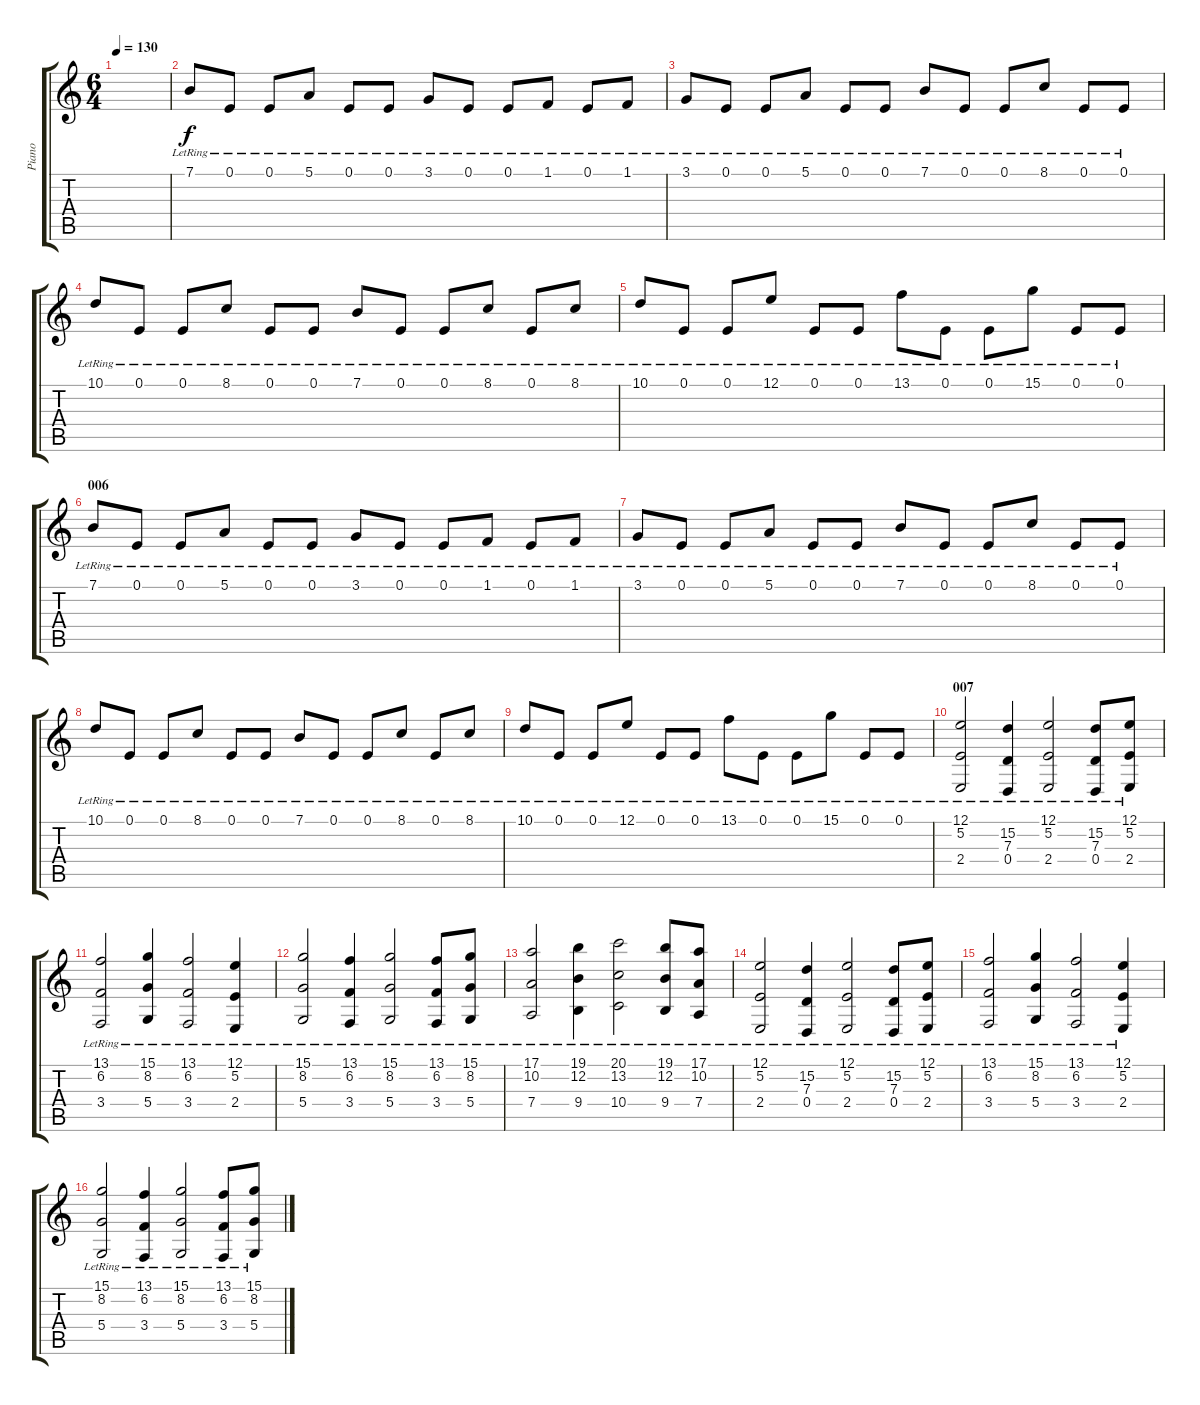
\track ("Piano" "Piano") {instrument acousticgrandpiano}
\staff {score tabs}
\tuning (E4 B3 G3 D3 A2 E2) {hide}
\ts (6 4)
\tempo 130
\clef g2
\ks c
|
7.1{lr}.8 0.1{lr}.8 0.1{lr}.8 5.1{lr}.8 0.1{lr}.8 0.1{lr}.8 3.1{lr}.8 0.1{lr}.8 0.1{lr}.8 1.1{lr}.8 0.1{lr}.8 1.1{lr}.8 |
3.1{lr}.8 0.1{lr}.8 0.1{lr}.8 5.1{lr}.8 0.1{lr}.8 0.1{lr}.8 7.1{lr}.8 0.1{lr}.8 0.1{lr}.8 8.1{lr}.8 0.1{lr}.8 0.1{lr}.8 |
10.1{lr}.8 0.1{lr}.8 0.1{lr}.8 8.1{lr}.8 0.1{lr}.8 0.1{lr}.8 7.1{lr}.8 0.1{lr}.8 0.1{lr}.8 8.1{lr}.8 0.1{lr}.8 8.1{lr}.8 |
10.1{lr}.8 0.1{lr}.8 0.1{lr}.8 12.1{lr}.8 0.1{lr}.8 0.1{lr}.8 13.1{lr}.8 0.1{lr}.8 0.1{lr}.8 15.1{lr}.8 0.1{lr}.8 0.1{lr}.8 |
\section ("" "006")
7.1{lr}.8 0.1{lr}.8 0.1{lr}.8 5.1{lr}.8 0.1{lr}.8 0.1{lr}.8 3.1{lr}.8 0.1{lr}.8 0.1{lr}.8 1.1{lr}.8 0.1{lr}.8 1.1{lr}.8 |
3.1{lr}.8 0.1{lr}.8 0.1{lr}.8 5.1{lr}.8 0.1{lr}.8 0.1{lr}.8 7.1{lr}.8 0.1{lr}.8 0.1{lr}.8 8.1{lr}.8 0.1{lr}.8 0.1{lr}.8 |
10.1{lr}.8 0.1{lr}.8 0.1{lr}.8 8.1{lr}.8 0.1{lr}.8 0.1{lr}.8 7.1{lr}.8 0.1{lr}.8 0.1{lr}.8 8.1{lr}.8 0.1{lr}.8 8.1{lr}.8 |
10.1{lr}.8 0.1{lr}.8 0.1{lr}.8 12.1{lr}.8 0.1{lr}.8 0.1{lr}.8 13.1{lr}.8 0.1{lr}.8 0.1{lr}.8 15.1{lr}.8 0.1{lr}.8 0.1{lr}.8 |
\section ("" "007")
(12.1{lr} 5.2{lr} 2.4{lr}).2 (15.2{lr} 7.3{lr} 0.4{lr}).4 (12.1{lr} 5.2{lr} 2.4{lr}).2 (15.2{lr} 7.3{lr} 0.4{lr}).8 (12.1{lr} 5.2{lr} 2.4{lr}).8 |
(13.1{lr} 6.2{lr} 3.4{lr}).2 (15.1{lr} 8.2{lr} 5.4{lr}).4 (13.1{lr} 6.2{lr} 3.4{lr}).2 (12.1{lr} 5.2{lr} 2.4{lr}).4 |
(15.1{lr} 8.2{lr} 5.4{lr}).2 (13.1{lr} 6.2{lr} 3.4{lr}).4 (15.1{lr} 8.2{lr} 5.4{lr}).2 (13.1{lr} 6.2{lr} 3.4{lr}).8 (15.1{lr} 8.2{lr} 5.4{lr}).8 |
(17.1{lr} 10.2{lr} 7.4{lr}).2 (19.1{lr} 12.2{lr} 9.4{lr}).4 (20.1{lr} 13.2{lr} 10.4{lr}).2 (19.1{lr} 12.2{lr} 9.4{lr}).8 (17.1{lr} 10.2{lr} 7.4{lr}).8 |
(12.1{lr} 5.2{lr} 2.4{lr}).2 (15.2{lr} 7.3{lr} 0.4{lr}).4 (12.1{lr} 5.2{lr} 2.4{lr}).2 (15.2{lr} 7.3{lr} 0.4{lr}).8 (12.1{lr} 5.2{lr} 2.4{lr}).8 |
(13.1{lr} 6.2{lr} 3.4{lr}).2 (15.1{lr} 8.2{lr} 5.4{lr}).4 (13.1{lr} 6.2{lr} 3.4{lr}).2 (12.1{lr} 5.2{lr} 2.4{lr}).4 |
(15.1{lr} 8.2{lr} 5.4{lr}).2 (13.1{lr} 6.2{lr} 3.4{lr}).4 (15.1{lr} 8.2{lr} 5.4{lr}).2 (13.1{lr} 6.2{lr} 3.4{lr}).8 (15.1{lr} 8.2{lr} 5.4{lr}).8
